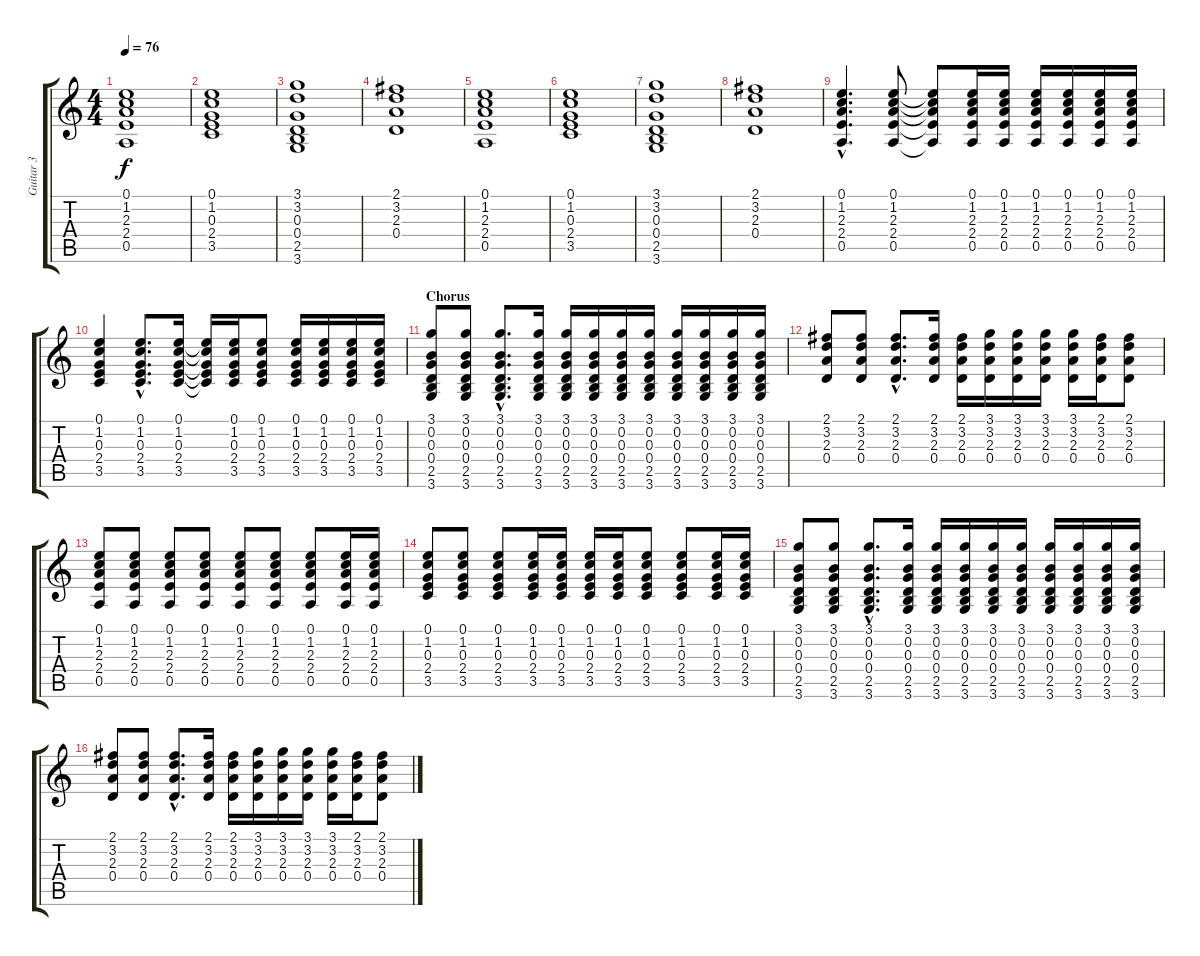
\track ("Guitar 3" "Guitar 3") {instrument distortionguitar}
\staff {score tabs}
\tuning (E4 B3 G3 D3 A2 E2) {hide}
\ts (4 4)
\tempo 76
\clef g2
\ks c
(0.1 1.2 2.3 2.4 0.5).1{dy f} |
(0.1 1.2 0.3 2.4 3.5).1 |
(3.1 3.2 0.3 0.4 2.5 3.6).1 |
(2.1 3.2 2.3 0.4).1 |
(0.1 1.2 2.3 2.4 0.5).1 |
(0.1 1.2 0.3 2.4 3.5).1 |
(3.1 3.2 0.3 0.4 2.5 3.6).1 |
(2.1 3.2 2.3 0.4).1 |
(0.1{hac} 1.2{hac} 2.3{hac} 2.4{hac} 0.5{hac}).4{d} (0.1 1.2 2.3 2.4 0.5).8 (0.1{t} 1.2{t} 2.3{t} 2.4{t} 0.5{t}).8 (0.1 1.2 2.3 2.4 0.5).16 (0.1 1.2 2.3 2.4 0.5).16 (0.1 1.2 2.3 2.4 0.5).16 (0.1 1.2 2.3 2.4 0.5).16 (0.1 1.2 2.3 2.4 0.5).16 (0.1 1.2 2.3 2.4 0.5).16 |
(0.1 1.2 0.3 2.4 3.5).4 (0.1{hac} 1.2{hac} 0.3{hac} 2.4{hac} 3.5{hac}).8{d} (0.1 1.2 0.3 2.4 3.5).16 (0.1{t} 1.2{t} 0.3{t} 2.4{t} 3.5{t}).16 (0.1 1.2 0.3 2.4 3.5).16 (0.1 1.2 0.3 2.4 3.5).8 (0.1 1.2 0.3 2.4 3.5).16 (0.1 1.2 0.3 2.4 3.5).16 (0.1 1.2 0.3 2.4 3.5).16 (0.1 1.2 0.3 2.4 3.5).16 |
\section ("" "Chorus")
(3.1 0.2 0.3 0.4 2.5 3.6).8 (3.1 0.2 0.3 0.4 2.5 3.6).8 (3.1{hac} 0.2{hac} 0.3{hac} 0.4{hac} 2.5{hac} 3.6{hac}).8{d} (3.1 0.2 0.3 0.4 2.5 3.6).16 (3.1 0.2 0.3 0.4 2.5 3.6).16 (3.1 0.2 0.3 0.4 2.5 3.6).16 (3.1 0.2 0.3 0.4 2.5 3.6).16 (3.1 0.2 0.3 0.4 2.5 3.6).16 (3.1 0.2 0.3 0.4 2.5 3.6).16 (3.1 0.2 0.3 0.4 2.5 3.6).16 (3.1 0.2 0.3 0.4 2.5 3.6).16 (3.1 0.2 0.3 0.4 2.5 3.6).16 |
(2.1 3.2 2.3 0.4).8 (2.1 3.2 2.3 0.4).8 (2.1{hac} 3.2{hac} 2.3{hac} 0.4{hac}).8{d} (2.1 3.2 2.3 0.4).16 (2.1 3.2 2.3 0.4).16 (3.1 3.2 2.3 0.4).16 (3.1 3.2 2.3 0.4).16 (3.1 3.2 2.3 0.4).16 (3.1 3.2 2.3 0.4).16 (2.1 3.2 2.3 0.4).16 (2.1 3.2 2.3 0.4).8 |
(0.1 1.2 2.3 2.4 0.5).8 (0.1 1.2 2.3 2.4 0.5).8 (0.1 1.2 2.3 2.4 0.5).8 (0.1 1.2 2.3 2.4 0.5).8 (0.1 1.2 2.3 2.4 0.5).8 (0.1 1.2 2.3 2.4 0.5).8 (0.1 1.2 2.3 2.4 0.5).8 (0.1 1.2 2.3 2.4 0.5).16 (0.1 1.2 2.3 2.4 0.5).16 |
(0.1 1.2 0.3 2.4 3.5).8 (0.1 1.2 0.3 2.4 3.5).8 (0.1 1.2 0.3 2.4 3.5).8 (0.1 1.2 0.3 2.4 3.5).16 (0.1 1.2 0.3 2.4 3.5).16 (0.1 1.2 0.3 2.4 3.5).16 (0.1 1.2 0.3 2.4 3.5).16 (0.1 1.2 0.3 2.4 3.5).8 (0.1 1.2 0.3 2.4 3.5).8 (0.1 1.2 0.3 2.4 3.5).16 (0.1 1.2 0.3 2.4 3.5).16 |
(3.1 0.2 0.3 0.4 2.5 3.6).8 (3.1 0.2 0.3 0.4 2.5 3.6).8 (3.1{hac} 0.2{hac} 0.3{hac} 0.4{hac} 2.5{hac} 3.6{hac}).8{d} (3.1 0.2 0.3 0.4 2.5 3.6).16 (3.1 0.2 0.3 0.4 2.5 3.6).16 (3.1 0.2 0.3 0.4 2.5 3.6).16 (3.1 0.2 0.3 0.4 2.5 3.6).16 (3.1 0.2 0.3 0.4 2.5 3.6).16 (3.1 0.2 0.3 0.4 2.5 3.6).16 (3.1 0.2 0.3 0.4 2.5 3.6).16 (3.1 0.2 0.3 0.4 2.5 3.6).16 (3.1 0.2 0.3 0.4 2.5 3.6).16 |
(2.1 3.2 2.3 0.4).8 (2.1 3.2 2.3 0.4).8 (2.1{hac} 3.2{hac} 2.3{hac} 0.4{hac}).8{d} (2.1 3.2 2.3 0.4).16 (2.1 3.2 2.3 0.4).16 (3.1 3.2 2.3 0.4).16 (3.1 3.2 2.3 0.4).16 (3.1 3.2 2.3 0.4).16 (3.1 3.2 2.3 0.4).16 (2.1 3.2 2.3 0.4).16 (2.1 3.2 2.3 0.4).8
